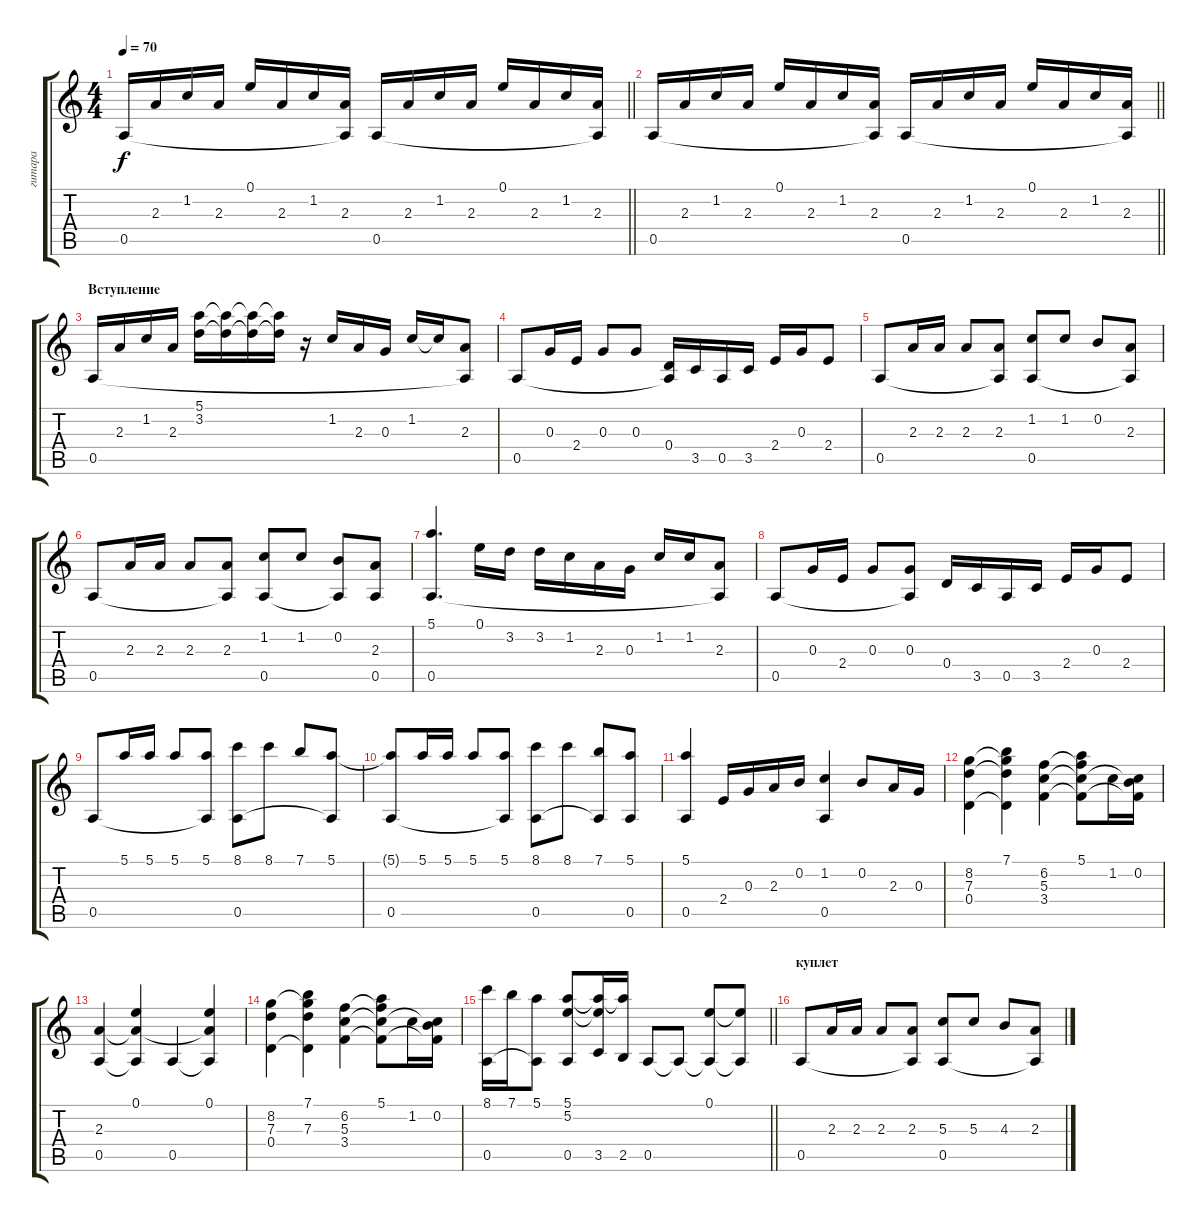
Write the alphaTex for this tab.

\track ("гитара" "гитара") {instrument acousticguitarnylon}
\staff {score tabs}
\tuning (E4 B3 G3 D3 A2 E2) {hide}
\ts (4 4)
\tempo 70
\clef g2
\barLineRight lightlight
\ks c
0.5.16{dy f instrument acousticguitarnylon} 2.3.16 1.2.16 2.3.16 0.1.16 2.3.16 1.2.16 (2.3 0.5{t}).16 0.5.16 2.3.16 1.2.16 2.3.16 0.1.16 2.3.16 1.2.16 (2.3 0.5{t}).16 |
\barLineRight lightlight
0.5.16 2.3.16 1.2.16 2.3.16 0.1.16 2.3.16 1.2.16 (2.3 0.5{t}).16 0.5.16 2.3.16 1.2.16 2.3.16 0.1.16 2.3.16 1.2.16 (2.3 0.5{t}).16 |
\section ("" "Вступление")
0.5.16 2.3.16 1.2.16 2.3.16 (5.1 3.2).16 (5.1{t} 3.2{t}).16 (5.1{t} 3.2{t}).16 (5.1{t} 3.2{t}).16 r.16 1.2.16 2.3.16 0.3.16 1.2.16 1.2{t}.16 (2.3 0.5{t}).8 |
0.5.8 0.3.16 2.4.16 0.3.8 0.3.8 (0.4 0.5{t}).16 3.5.16 0.5.16 3.5.16 2.4.16 0.3.16 2.4.8 |
0.5.8 2.3.16 2.3.16 2.3.8 (2.3 0.5{t}).8 (1.2 0.5).8 1.2.8 0.2.8 (2.3 0.5{t}).8 |
0.5.8 2.3.16 2.3.16 2.3.8 (2.3 0.5{t}).8 (1.2 0.5).8 1.2.8 (0.2 0.5{t}).8 (2.3 0.5).8 |
(5.1 0.5).4{d} 0.1.16 3.2.16 3.2.16 1.2.16 2.3.16 0.3.16 1.2.16 1.2.16 (2.3 0.5{t}).8 |
0.5.8 0.3.16 2.4.16 0.3.8 (0.3 0.5{t}).8 0.4.16 3.5.16 0.5.16 3.5.16 2.4.16 0.3.16 2.4.8 |
0.5.8 5.1.16 5.1.16 5.1.8 (5.1 0.5{t}).8 (8.1 0.5).8 8.1.8 7.1.8 (5.1 0.5{t}).8 |
(5.1{t} 0.5).8 5.1.16 5.1.16 5.1.8 (5.1 0.5{t}).8 (8.1 0.5).8 8.1.8 (7.1 0.5{t}).8 (5.1 0.5).8 |
(5.1 0.5).4 2.4.16 0.3.16 2.3.16 0.2.16 (1.2 0.5).4 0.2.8 2.3.16 0.3.16 |
(8.2 7.3 0.4).4 (7.1 8.2{t} 7.3{t} 0.4{t}).4 (6.2 5.3 3.4).4 (5.1 6.2{t} 5.3{t} 3.4{t}).8 1.2.16 (0.2 5.3{t} 3.4{t}).16 |
(2.3 0.5).4 (0.1 2.3{t} 0.5{t}).4 0.5.4 (0.1 2.3{t} 0.5{t}).4 |
(8.2 7.3 0.4).4 (7.1 8.2{t} 7.3 0.4{t}).4 (6.2 5.3 3.4).4 (5.1 6.2{t} 5.3{t} 3.4{t}).8 1.2.16 (0.2 5.3{t} 3.4{t}).16 |
\barLineRight lightlight
(8.1 0.5).16 7.1.16 (5.1 0.5{t}).8 (5.1 5.2 0.5).8 (5.1{t} 5.2{t} 3.5).16 (5.1{t} 2.5).16 0.5.8 0.5{t}.8 (0.1 0.5{t}).8 (0.1{t} 0.5{t}).8 |
\section ("" "куплет")
0.5.8 2.3.16 2.3.16 2.3.8 (2.3 0.5{t}).8 (5.3 0.5).8 5.3.8 4.3.8 (2.3 0.5{t}).8
